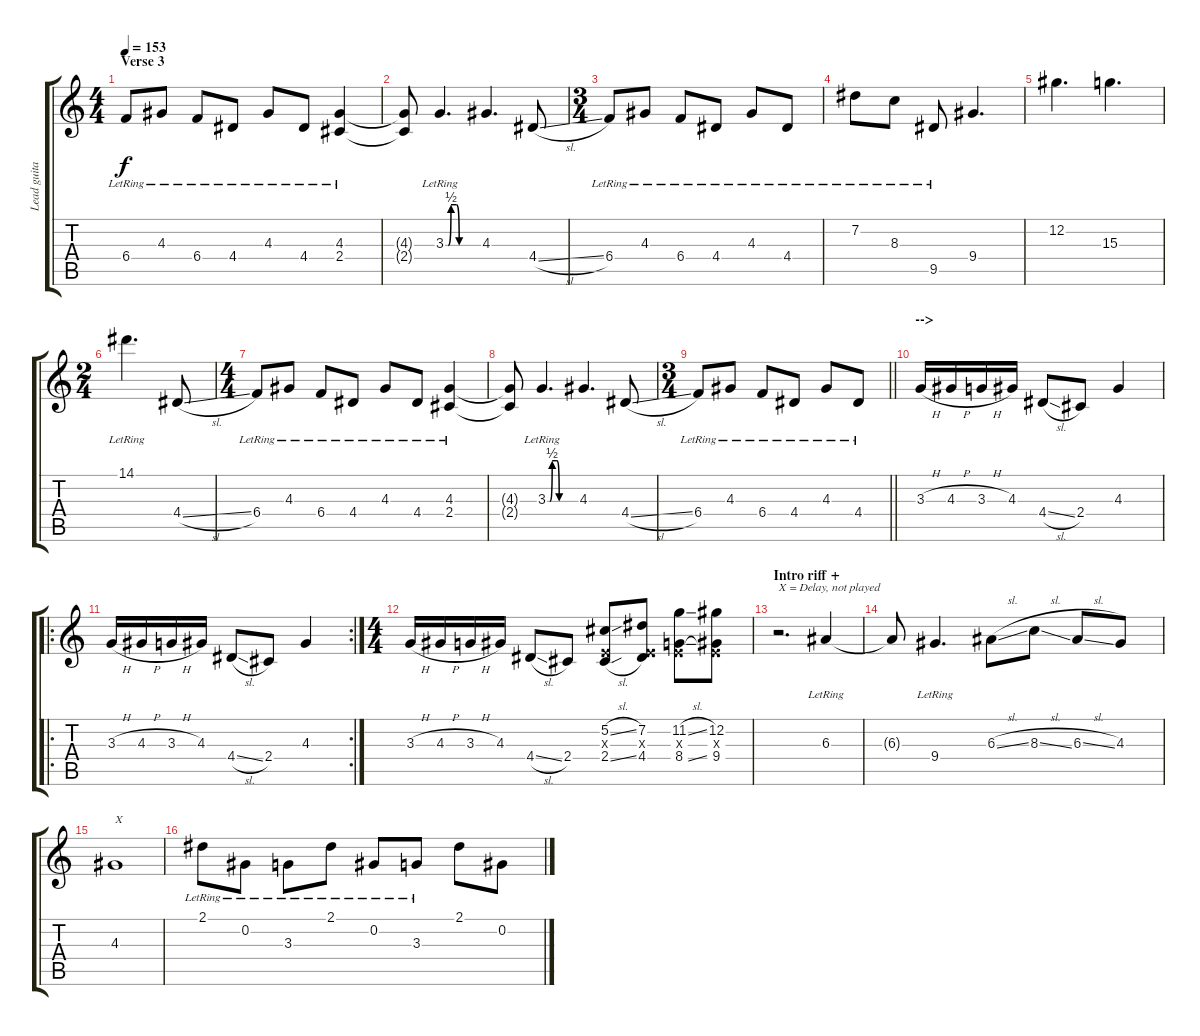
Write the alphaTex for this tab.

\track ("Lead guitar" "Lead guita") {instrument distortionguitar}
\staff {score tabs}
\tuning (Db4 Ab3 E3 B2 Gb2 B1) {hide}
\ts (4 4)
\section ("" "Verse 3")
\tempo 153
\clef g2
\ks c
6.4{lr}.8{dy f volume 15} 4.3{lr}.8 6.4{lr}.8 4.4{lr}.8 4.3{lr}.8 4.4{lr}.8 (4.3 2.4{lr}).4 |
(4.3{t} 2.4{t}).8 3.3{be (custom 0 0 5 0 10 2 20 2 25 0 30 0 60 0) lr}.4{d} 4.3.4{d} 4.4{sl}.8 |
\ts (3 4)
6.4{lr}.8 4.3{lr}.8 6.4{lr}.8 4.4{lr}.8 4.3{lr}.8 4.4{lr}.8 |
7.2{lr}.8 8.3{lr}.8 9.5{lr}.8 9.4.4{d} |
12.2.4{d} 15.3.4{d} |
\ts (2 4)
14.1{lr}.4{d} 4.4{sl}.8 |
\ts (4 4)
6.4{lr}.8{volume 15} 4.3{lr}.8 6.4{lr}.8 4.4{lr}.8 4.3{lr}.8 4.4{lr}.8 (4.3 2.4{lr}).4 |
(4.3{t} 2.4{t}).8 3.3{be (custom 0 0 5 0 10 2 20 2 25 0 30 0 60 0) lr}.4{d} 4.3.4{d} 4.4{sl}.8 |
\ts (3 4)
\barLineRight lightlight
6.4{lr}.8 4.3{lr}.8 6.4{lr}.8 4.4{lr}.8 4.3{lr}.8 4.4{lr}.8 |
\section ("" "-->")
3.3{h}.16 4.3{h}.16 3.3{h}.16 4.3.16 4.4{sl}.8 2.4.8 4.3.4 |
\ro
\rc 2
3.3{h}.16 4.3{h}.16 3.3{h}.16 4.3.16 4.4{sl}.8 2.4.8 4.3.4 |
\ts (4 4)
3.3{h}.16 4.3{h}.16 3.3{h}.16 4.3.16 4.4{sl}.8 2.4.8 (5.2{sl} 0.3{x} 2.4{sl}).8 (7.2 0.3{x} 4.4).8 (11.2{sl} 0.3{x} 8.4{sl}).8 (12.2 0.3{x} 9.4).8 |
\section ("" "Intro riff +")
r.2{d txt "X = Delay, not played"} 6.3{lr}.4 |
6.3{t}.8 9.4{lr}.4{d} 6.3{sl}.8 8.3{sl}.8 6.3{sl}.8 4.3.8 |
4.3.1{txt "X" volume 7} |
2.1{lr}.8{volume 15} 0.2{lr}.8 3.3{lr}.8 2.1{lr}.8 0.2{lr}.8 3.3{lr}.8 2.1.8 0.2.8
